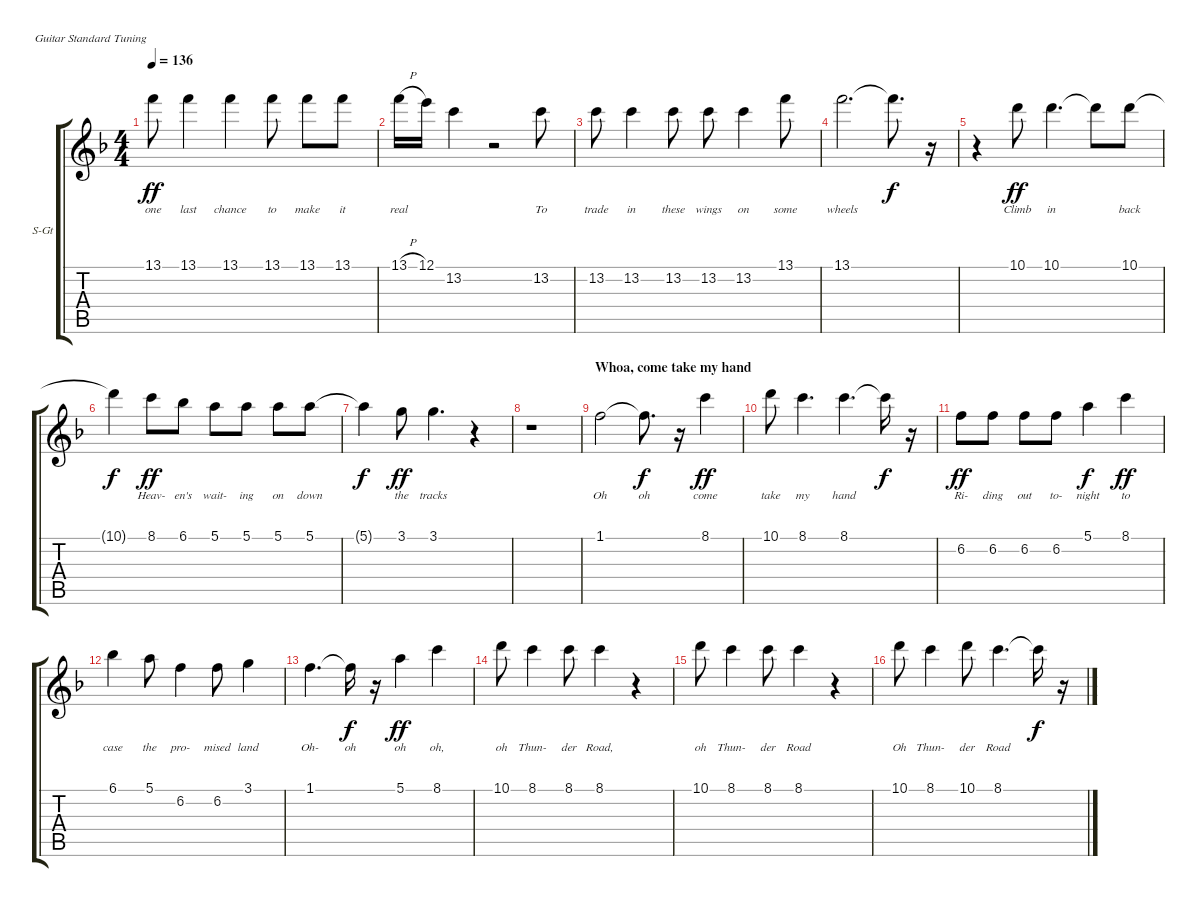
\bracketExtendMode groupsimilarinstruments
\firstSystemTrackNameOrientation horizontal
\otherSystemsTrackNameOrientation horizontal
\track ("Vocals" "S-Gt") {instrument bassoon}
\staff {score tabs}
\tuning (E4 B3 G3 D3 A2 E2)
\displaytranspose 12
\ts (4 4)
\tempo 136
\clef g2
\ks f
13.1.8{lyrics (0 "one") lyrics (1 "") lyrics (2 "") lyrics (3 "") lyrics (4 "") dy ff} 13.1.4{lyrics (0 "last") lyrics (1 "") lyrics (2 "") lyrics (3 "") lyrics (4 "")} 13.1.4{lyrics (0 "chance") lyrics (1 "") lyrics (2 "") lyrics (3 "") lyrics (4 "")} 13.1.8{lyrics (0 "to") lyrics (1 "") lyrics (2 "") lyrics (3 "") lyrics (4 "")} 13.1.8{lyrics (0 "make") lyrics (1 "") lyrics (2 "") lyrics (3 "") lyrics (4 "")} 13.1.8{lyrics (0 "it") lyrics (1 "") lyrics (2 "") lyrics (3 "") lyrics (4 "")} |
13.1{h}.16{lyrics (0 "real") lyrics (1 "") lyrics (2 "") lyrics (3 "") lyrics (4 "")} 12.1.16{lyrics (0 "") lyrics (1 "") lyrics (2 "") lyrics (3 "") lyrics (4 "")} 13.2.4{lyrics (0 "") lyrics (1 "") lyrics (2 "") lyrics (3 "") lyrics (4 "")} r.2 13.2.8{lyrics (0 "To") lyrics (1 "") lyrics (2 "") lyrics (3 "") lyrics (4 "")} |
13.2.8{lyrics (0 "trade") lyrics (1 "") lyrics (2 "") lyrics (3 "") lyrics (4 "")} 13.2.4{lyrics (0 "in") lyrics (1 "") lyrics (2 "") lyrics (3 "") lyrics (4 "")} 13.2.8{lyrics (0 "these") lyrics (1 "") lyrics (2 "") lyrics (3 "") lyrics (4 "")} 13.2.8{lyrics (0 "wings") lyrics (1 "") lyrics (2 "") lyrics (3 "") lyrics (4 "")} 13.2.4{lyrics (0 "on") lyrics (1 "") lyrics (2 "") lyrics (3 "") lyrics (4 "")} 13.1.8{lyrics (0 "some") lyrics (1 "") lyrics (2 "") lyrics (3 "") lyrics (4 "")} |
13.1.2{d lyrics (0 "wheels") lyrics (1 "") lyrics (2 "") lyrics (3 "") lyrics (4 "")} 13.1{t}.8{d lyrics (0 "") lyrics (1 "") lyrics (2 "") lyrics (3 "") lyrics (4 "") dy f} r.16 |
r.4 10.1.8{lyrics (0 "Climb") lyrics (1 "") lyrics (2 "") lyrics (3 "") lyrics (4 "") dy ff} 10.1.4{d lyrics (0 "in") lyrics (1 "") lyrics (2 "") lyrics (3 "") lyrics (4 "")} 10.1{t}.8{lyrics (0 "") lyrics (1 "") lyrics (2 "") lyrics (3 "") lyrics (4 "")} 10.1.8{lyrics (0 "back") lyrics (1 "") lyrics (2 "") lyrics (3 "") lyrics (4 "")} |
10.1{t}.4{lyrics (0 "") lyrics (1 "") lyrics (2 "") lyrics (3 "") lyrics (4 "") dy f} 8.1.8{lyrics (0 "Heav-") lyrics (1 "") lyrics (2 "") lyrics (3 "") lyrics (4 "") dy ff} 6.1.8{lyrics (0 "en's") lyrics (1 "") lyrics (2 "") lyrics (3 "") lyrics (4 "")} 5.1.8{lyrics (0 "wait-") lyrics (1 "") lyrics (2 "") lyrics (3 "") lyrics (4 "")} 5.1.8{lyrics (0 "ing") lyrics (1 "") lyrics (2 "") lyrics (3 "") lyrics (4 "")} 5.1.8{lyrics (0 "on") lyrics (1 "") lyrics (2 "") lyrics (3 "") lyrics (4 "")} 5.1.8{lyrics (0 "down") lyrics (1 "") lyrics (2 "") lyrics (3 "") lyrics (4 "")} |
5.1{t}.4{lyrics (0 "") lyrics (1 "") lyrics (2 "") lyrics (3 "") lyrics (4 "") dy f} 3.1.8{lyrics (0 "the") lyrics (1 "") lyrics (2 "") lyrics (3 "") lyrics (4 "") dy ff} 3.1.4{d lyrics (0 "tracks") lyrics (1 "") lyrics (2 "") lyrics (3 "") lyrics (4 "")} r.4 |
r.1 |
\section ("" "Whoa, come take my hand")
1.1.2{lyrics (0 "Oh") lyrics (1 "") lyrics (2 "") lyrics (3 "") lyrics (4 "")} 1.1{t}.8{d lyrics (0 "oh") lyrics (1 "") lyrics (2 "") lyrics (3 "") lyrics (4 "") dy f} r.16 8.1.4{lyrics (0 "come") lyrics (1 "") lyrics (2 "") lyrics (3 "") lyrics (4 "") dy ff} |
10.1.8{lyrics (0 "take") lyrics (1 "") lyrics (2 "") lyrics (3 "") lyrics (4 "")} 8.1.4{d lyrics (0 "my") lyrics (1 "") lyrics (2 "") lyrics (3 "") lyrics (4 "")} 8.1.4{d lyrics (0 "hand") lyrics (1 "") lyrics (2 "") lyrics (3 "") lyrics (4 "")} 8.1{t}.16{lyrics (0 "") lyrics (1 "") lyrics (2 "") lyrics (3 "") lyrics (4 "") dy f} r.16 |
6.2.8{lyrics (0 "Ri-") lyrics (1 "") lyrics (2 "") lyrics (3 "") lyrics (4 "") dy ff} 6.2.8{lyrics (0 "ding") lyrics (1 "") lyrics (2 "") lyrics (3 "") lyrics (4 "")} 6.2.8{lyrics (0 "out") lyrics (1 "") lyrics (2 "") lyrics (3 "") lyrics (4 "")} 6.2.8{lyrics (0 "to-") lyrics (1 "") lyrics (2 "") lyrics (3 "") lyrics (4 "")} 5.1.4{lyrics (0 "night") lyrics (1 "") lyrics (2 "") lyrics (3 "") lyrics (4 "") dy f} 8.1.4{lyrics (0 "to") lyrics (1 "") lyrics (2 "") lyrics (3 "") lyrics (4 "") dy ff} |
6.1.4{lyrics (0 "case") lyrics (1 "") lyrics (2 "") lyrics (3 "") lyrics (4 "")} 5.1.8{lyrics (0 "the") lyrics (1 "") lyrics (2 "") lyrics (3 "") lyrics (4 "")} 6.2.4{lyrics (0 "pro-") lyrics (1 "") lyrics (2 "") lyrics (3 "") lyrics (4 "")} 6.2.8{lyrics (0 "mised") lyrics (1 "") lyrics (2 "") lyrics (3 "") lyrics (4 "")} 3.1.4{lyrics (0 "land") lyrics (1 "") lyrics (2 "") lyrics (3 "") lyrics (4 "")} |
1.1.4{d lyrics (0 "Oh-") lyrics (1 "") lyrics (2 "") lyrics (3 "") lyrics (4 "")} 1.1{t}.16{lyrics (0 "oh") lyrics (1 "") lyrics (2 "") lyrics (3 "") lyrics (4 "") dy f} r.16 5.1.4{lyrics (0 "oh") lyrics (1 "") lyrics (2 "") lyrics (3 "") lyrics (4 "") dy ff} 8.1.4{lyrics (0 "oh,") lyrics (1 "") lyrics (2 "") lyrics (3 "") lyrics (4 "")} |
10.1.8{lyrics (0 "oh") lyrics (1 "") lyrics (2 "") lyrics (3 "") lyrics (4 "")} 8.1.4{lyrics (0 "Thun-") lyrics (1 "") lyrics (2 "") lyrics (3 "") lyrics (4 "")} 8.1.8{lyrics (0 "der") lyrics (1 "") lyrics (2 "") lyrics (3 "") lyrics (4 "")} 8.1.4{lyrics (0 "Road,") lyrics (1 "") lyrics (2 "") lyrics (3 "") lyrics (4 "")} r.4 |
10.1.8{lyrics (0 "oh") lyrics (1 "") lyrics (2 "") lyrics (3 "") lyrics (4 "")} 8.1.4{lyrics (0 "Thun-") lyrics (1 "") lyrics (2 "") lyrics (3 "") lyrics (4 "")} 8.1.8{lyrics (0 "der") lyrics (1 "") lyrics (2 "") lyrics (3 "") lyrics (4 "")} 8.1.4{lyrics (0 "Road") lyrics (1 "") lyrics (2 "") lyrics (3 "") lyrics (4 "")} r.4 |
10.1.8{lyrics (0 "Oh") lyrics (1 "") lyrics (2 "") lyrics (3 "") lyrics (4 "")} 8.1.4{lyrics (0 "Thun-") lyrics (1 "") lyrics (2 "") lyrics (3 "") lyrics (4 "")} 10.1.8{lyrics (0 "der") lyrics (1 "") lyrics (2 "") lyrics (3 "") lyrics (4 "")} 8.1.4{d lyrics (0 "Road") lyrics (1 "") lyrics (2 "") lyrics (3 "") lyrics (4 "")} 8.1{t}.16{lyrics (0 "") lyrics (1 "") lyrics (2 "") lyrics (3 "") lyrics (4 "") dy f} r.16
